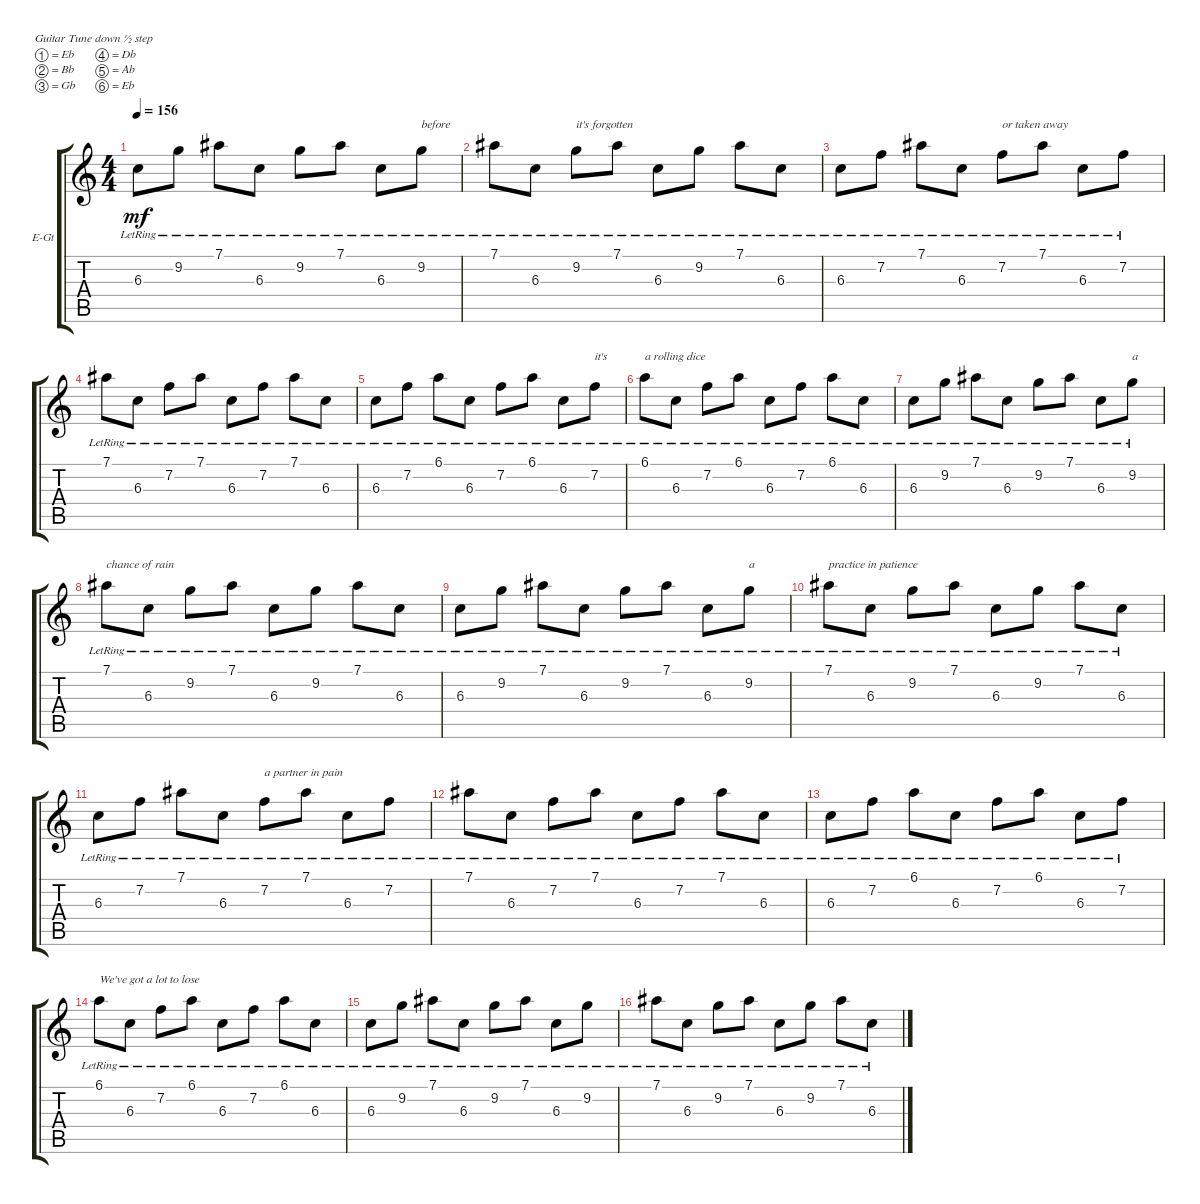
\defaultSystemsLayout 4
\bracketExtendMode groupsimilarinstruments
\firstSystemTrackNameOrientation horizontal
\otherSystemsTrackNameOrientation horizontal
\track ("Electric Guitar" "E-Gt") {instrument electricguitarclean}
\staff {score tabs}
\tuning (Eb4 Bb3 Gb3 Db3 Ab2 Eb2)
\ts (4 4)
\tempo 156
\clef g2
\ks c
6.3{lr}.8{dy mf} 9.2{lr}.8 7.1{lr}.8 6.3{lr}.8 9.2{lr}.8 7.1{lr}.8 6.3{lr}.8 9.2{lr}.8{txt "before"} |
7.1{lr}.8 6.3{lr}.8 9.2{lr}.8{txt "it's forgotten"} 7.1{lr}.8 6.3{lr}.8 9.2{lr}.8 7.1{lr}.8 6.3{lr}.8 |
6.3{lr}.8 7.2{lr}.8 7.1{lr}.8 6.3{lr}.8 7.2{lr}.8{txt "or taken away"} 7.1{lr}.8 6.3{lr}.8 7.2{lr}.8 |
7.1{lr}.8 6.3{lr}.8 7.2{lr}.8 7.1{lr}.8 6.3{lr}.8 7.2{lr}.8 7.1{lr}.8 6.3{lr}.8 |
6.3{lr}.8 7.2{lr}.8 6.1{lr}.8 6.3{lr}.8 7.2{lr}.8 6.1{lr}.8 6.3{lr}.8 7.2{lr}.8{txt "it's"} |
6.1{lr}.8{txt "a rolling dice"} 6.3{lr}.8 7.2{lr}.8 6.1{lr}.8 6.3{lr}.8 7.2{lr}.8 6.1{lr}.8 6.3{lr}.8 |
6.3{lr}.8 9.2{lr}.8 7.1{lr}.8 6.3{lr}.8 9.2{lr}.8 7.1{lr}.8 6.3{lr}.8 9.2{lr}.8{txt "a"} |
7.1{lr}.8{txt "chance of rain"} 6.3{lr}.8 9.2{lr}.8 7.1{lr}.8 6.3{lr}.8 9.2{lr}.8 7.1{lr}.8 6.3{lr}.8 |
6.3{lr}.8 9.2{lr}.8 7.1{lr}.8 6.3{lr}.8 9.2{lr}.8 7.1{lr}.8 6.3{lr}.8 9.2{lr}.8{txt "a"} |
7.1{lr}.8{txt "practice in patience"} 6.3{lr}.8 9.2{lr}.8 7.1{lr}.8 6.3{lr}.8 9.2{lr}.8 7.1{lr}.8 6.3{lr}.8 |
6.3{lr}.8 7.2{lr}.8 7.1{lr}.8 6.3{lr}.8 7.2{lr}.8{txt "a partner in pain"} 7.1{lr}.8 6.3{lr}.8 7.2{lr}.8 |
7.1{lr}.8 6.3{lr}.8 7.2{lr}.8 7.1{lr}.8 6.3{lr}.8 7.2{lr}.8 7.1{lr}.8 6.3{lr}.8 |
6.3{lr}.8 7.2{lr}.8 6.1{lr}.8 6.3{lr}.8 7.2{lr}.8 6.1{lr}.8 6.3{lr}.8 7.2{lr}.8 |
6.1{lr}.8{txt "We've got a lot to lose"} 6.3{lr}.8 7.2{lr}.8 6.1{lr}.8 6.3{lr}.8 7.2{lr}.8 6.1{lr}.8 6.3{lr}.8 |
6.3{lr}.8 9.2{lr}.8 7.1{lr}.8 6.3{lr}.8 9.2{lr}.8 7.1{lr}.8 6.3{lr}.8 9.2{lr}.8 |
7.1{lr}.8 6.3{lr}.8 9.2{lr}.8 7.1{lr}.8 6.3{lr}.8 9.2{lr}.8 7.1{lr}.8 6.3{lr}.8
